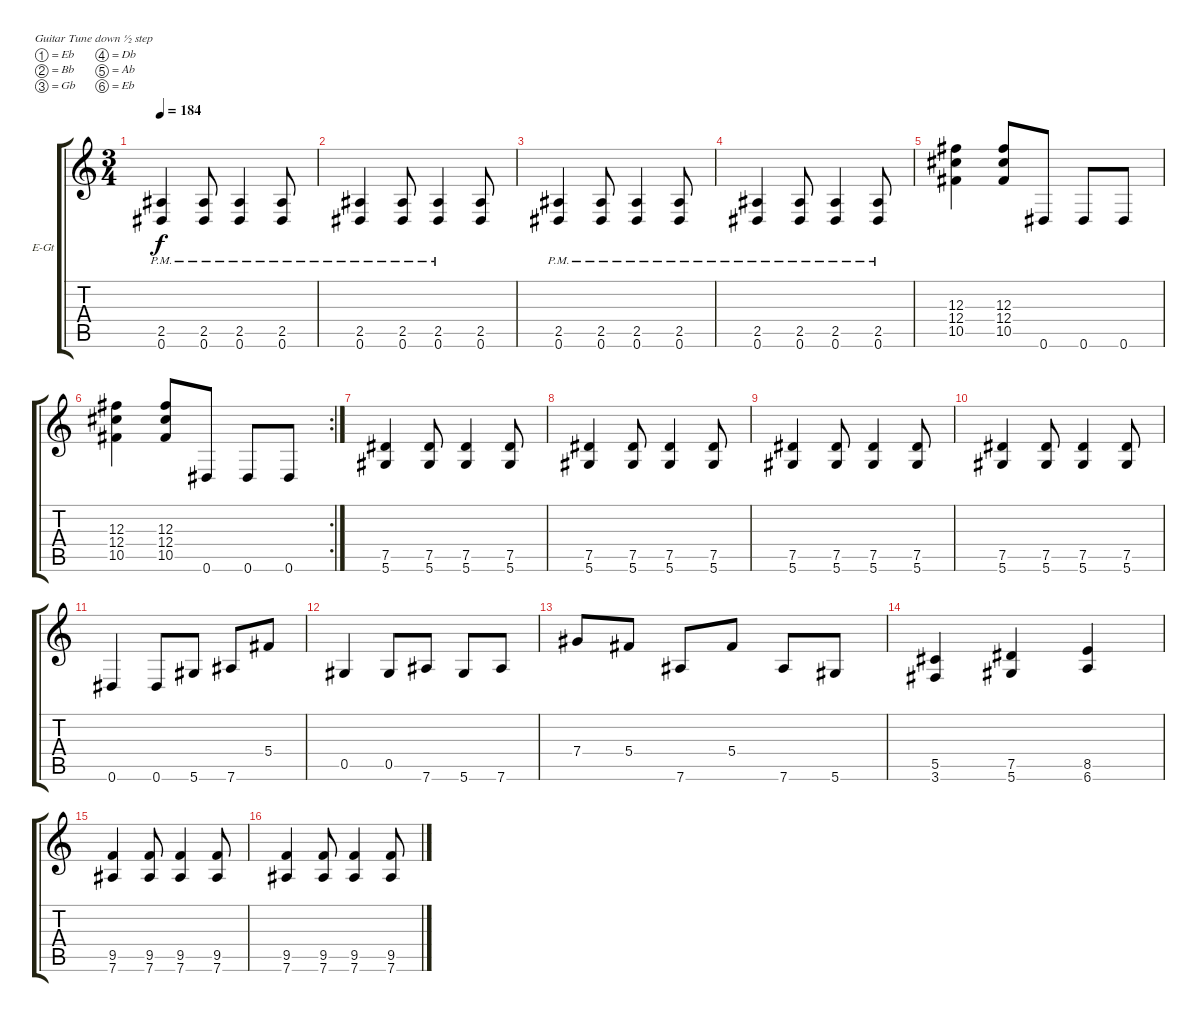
\bracketExtendMode groupsimilarinstruments
\firstSystemTrackNameOrientation horizontal
\otherSystemsTrackNameOrientation horizontal
\track ("Singer" "E-Gt") {instrument distortionguitar}
\staff {score tabs}
\tuning (Eb4 Bb3 Gb3 Db3 Ab2 Eb2)
\ts (3 4)
\tempo 184
\clef g2
\ks c
(2.5{pm} 0.6{pm}).4{dy f} (2.5{pm} 0.6{pm}).8 (2.5{pm} 0.6{pm}).4 (2.5{pm} 0.6{pm}).8 |
(2.5{pm} 0.6{pm}).4 (2.5{pm} 0.6{pm}).8 (2.5{pm} 0.6{pm}).4 (2.5 0.6).8 |
(2.5{pm} 0.6{pm}).4 (2.5{pm} 0.6{pm}).8 (2.5{pm} 0.6{pm}).4 (2.5{pm} 0.6{pm}).8 |
(2.5{pm} 0.6{pm}).4 (2.5{pm} 0.6{pm}).8 (2.5{pm} 0.6{pm}).4 (2.5{pm} 0.6{pm}).8 |
(12.3 12.4 10.5).4 (12.3 12.4 10.5).8 0.6.8 0.6.8 0.6.8 |
\rc 2
(12.3 12.4 10.5).4 (12.3 12.4 10.5).8 0.6.8 0.6.8 0.6.8 |
(7.5 5.6).4 (7.5 5.6).8 (7.5 5.6).4 (7.5 5.6).8 |
(7.5 5.6).4 (7.5 5.6).8 (7.5 5.6).4 (7.5 5.6).8 |
(7.5 5.6).4 (7.5 5.6).8 (7.5 5.6).4 (7.5 5.6).8 |
(7.5 5.6).4 (7.5 5.6).8 (7.5 5.6).4 (7.5 5.6).8 |
0.6.4 0.6.8 5.6.8 7.6.8 5.4.8 |
0.5.4 0.5.8 7.6.8 5.6.8 7.6.8 |
7.4.8 5.4.8 7.6.8 5.4.8 7.6.8 5.6.8 |
(5.5 3.6).4 (7.5 5.6).4 (8.5 6.6).4 |
(9.5 7.6).4 (9.5 7.6).8 (9.5 7.6).4 (9.5 7.6).8 |
(9.5 7.6).4 (9.5 7.6).8 (9.5 7.6).4 (9.5 7.6).8
